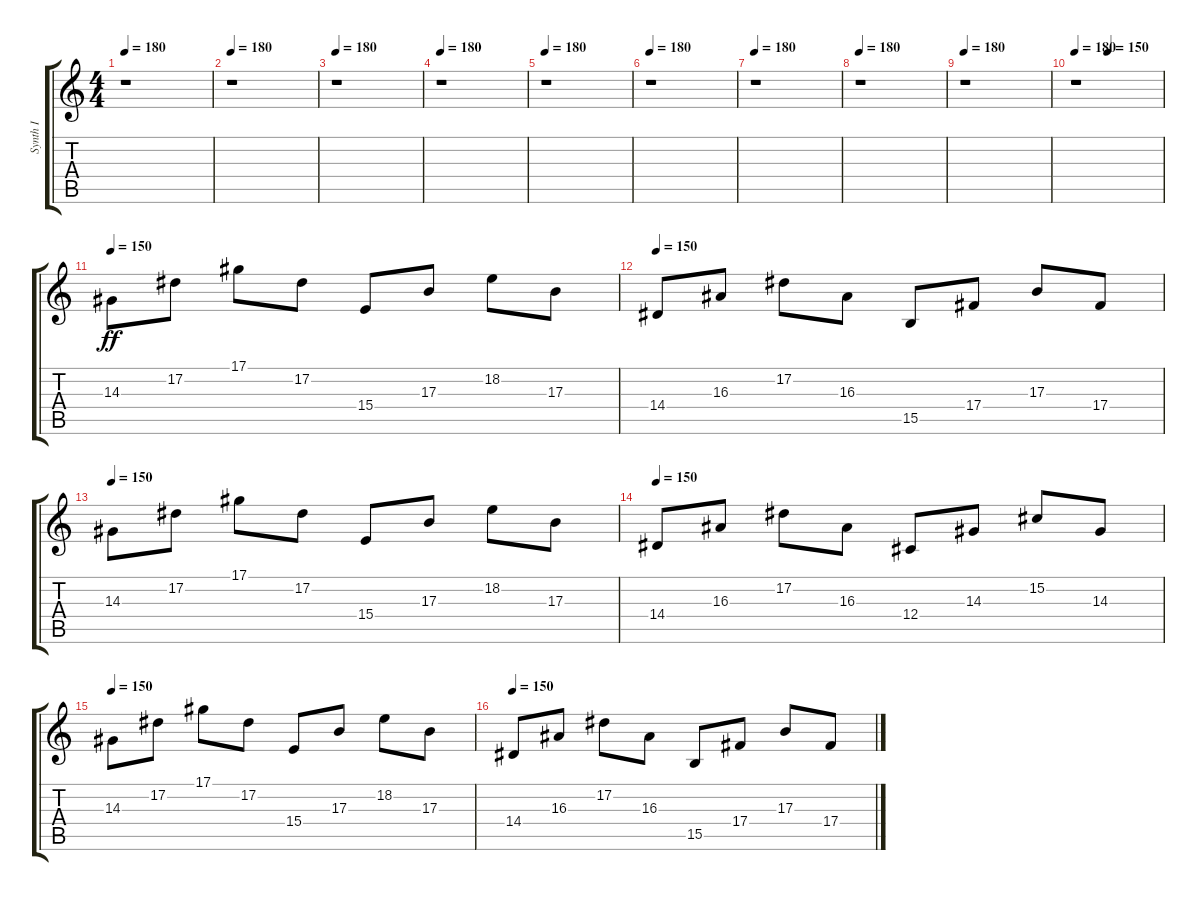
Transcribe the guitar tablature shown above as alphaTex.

\track ("Synth I" "Synth I") {instrument stringensemble1}
\staff {score tabs}
\tuning (Eb4 Bb3 Gb3 Db3 Ab2 Eb2) {hide}
\ts (4 4)
\tempo 180
\clef g2
\ks c
r.1{dy ff} |
\tempo 180
r.1 |
\tempo 180
r.1 |
\tempo 180
r.1 |
\tempo 180
r.1 |
\tempo 180
r.1 |
\tempo 180
r.1 |
\tempo 180
r.1 |
\tempo 180
r.1 |
\tempo (150 0.375)
\tempo 180
r.1 |
\tempo 150
14.3.8 17.2.8 17.1.8 17.2.8 15.4.8 17.3.8 18.2.8 17.3.8 |
\tempo 150
14.4.8 16.3.8 17.2.8 16.3.8 15.5.8 17.4.8 17.3.8 17.4.8 |
\tempo 150
14.3.8 17.2.8 17.1.8 17.2.8 15.4.8 17.3.8 18.2.8 17.3.8 |
\tempo 150
14.4.8 16.3.8 17.2.8 16.3.8 12.4.8 14.3.8 15.2.8 14.3.8 |
\tempo 150
14.3.8 17.2.8 17.1.8 17.2.8 15.4.8 17.3.8 18.2.8 17.3.8 |
\tempo 150
14.4.8 16.3.8 17.2.8 16.3.8 15.5.8 17.4.8 17.3.8 17.4.8
